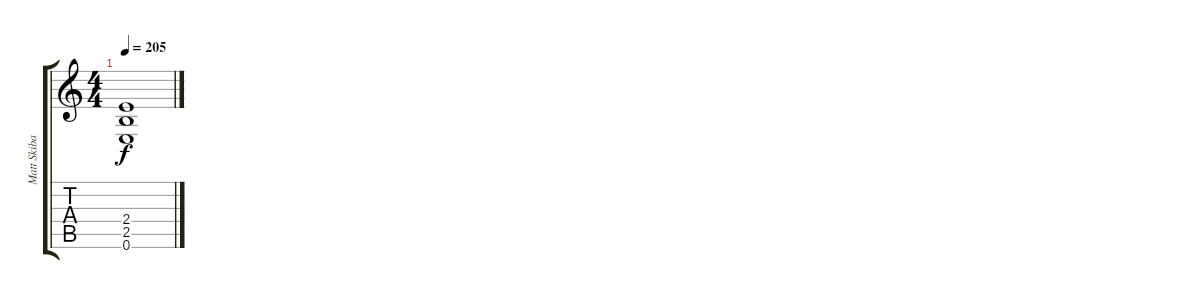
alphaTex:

\track ("Matt Skiba" "Matt Skiba") {instrument distortionguitar}
\staff {score tabs}
\tuning (E4 B3 G3 D3 A2 E2) {hide}
\ts (4 4)
\tempo 205
\clef g2
\ks c
(2.4 2.5 0.6).1{dy f}
